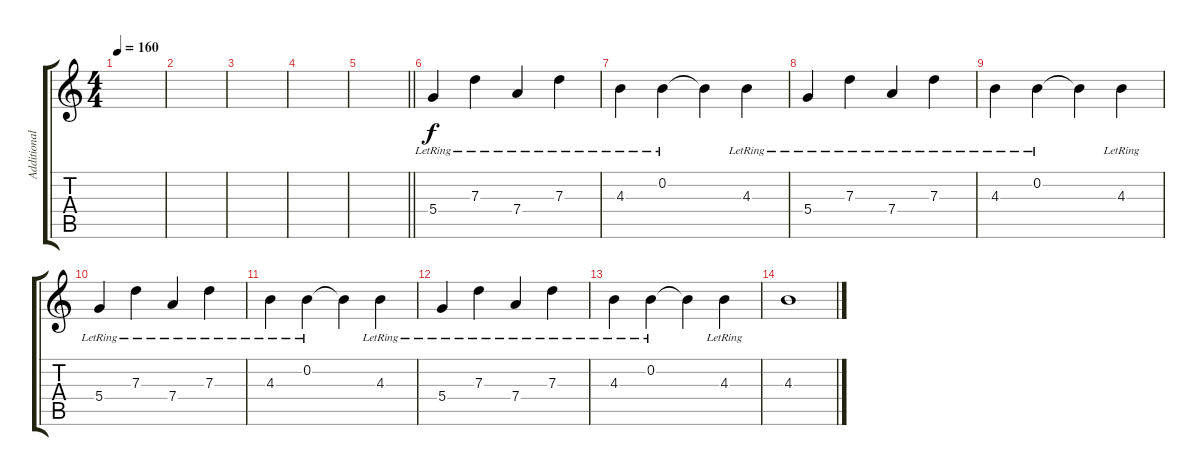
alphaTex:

\track ("Additional guitar" "Additional") {instrument distortionguitar}
\staff {score tabs}
\tuning (E4 B3 G3 D3 A2 E2) {hide}
\ts (4 4)
\tempo 160
\clef g2
\ks c
|
|
|
|
\barLineRight lightlight
|
5.4{lr}.4{volume 11 instrument acousticguitarnylon} 7.3{lr}.4 7.4{lr}.4 7.3{lr}.4 |
4.3{lr}.4 0.2{lr}.4 0.2{t}.4 4.3{lr}.4 |
5.4{lr}.4 7.3{lr}.4 7.4{lr}.4 7.3{lr}.4 |
4.3{lr}.4 0.2{lr}.4 0.2{t}.4 4.3{lr}.4 |
5.4{lr}.4 7.3{lr}.4 7.4{lr}.4 7.3{lr}.4 |
4.3{lr}.4 0.2{lr}.4 0.2{t}.4 4.3{lr}.4 |
5.4{lr}.4 7.3{lr}.4 7.4{lr}.4 7.3{lr}.4 |
4.3{lr}.4 0.2{lr}.4 0.2{t}.4 4.3{lr}.4 |
4.3.1{volume 0}
